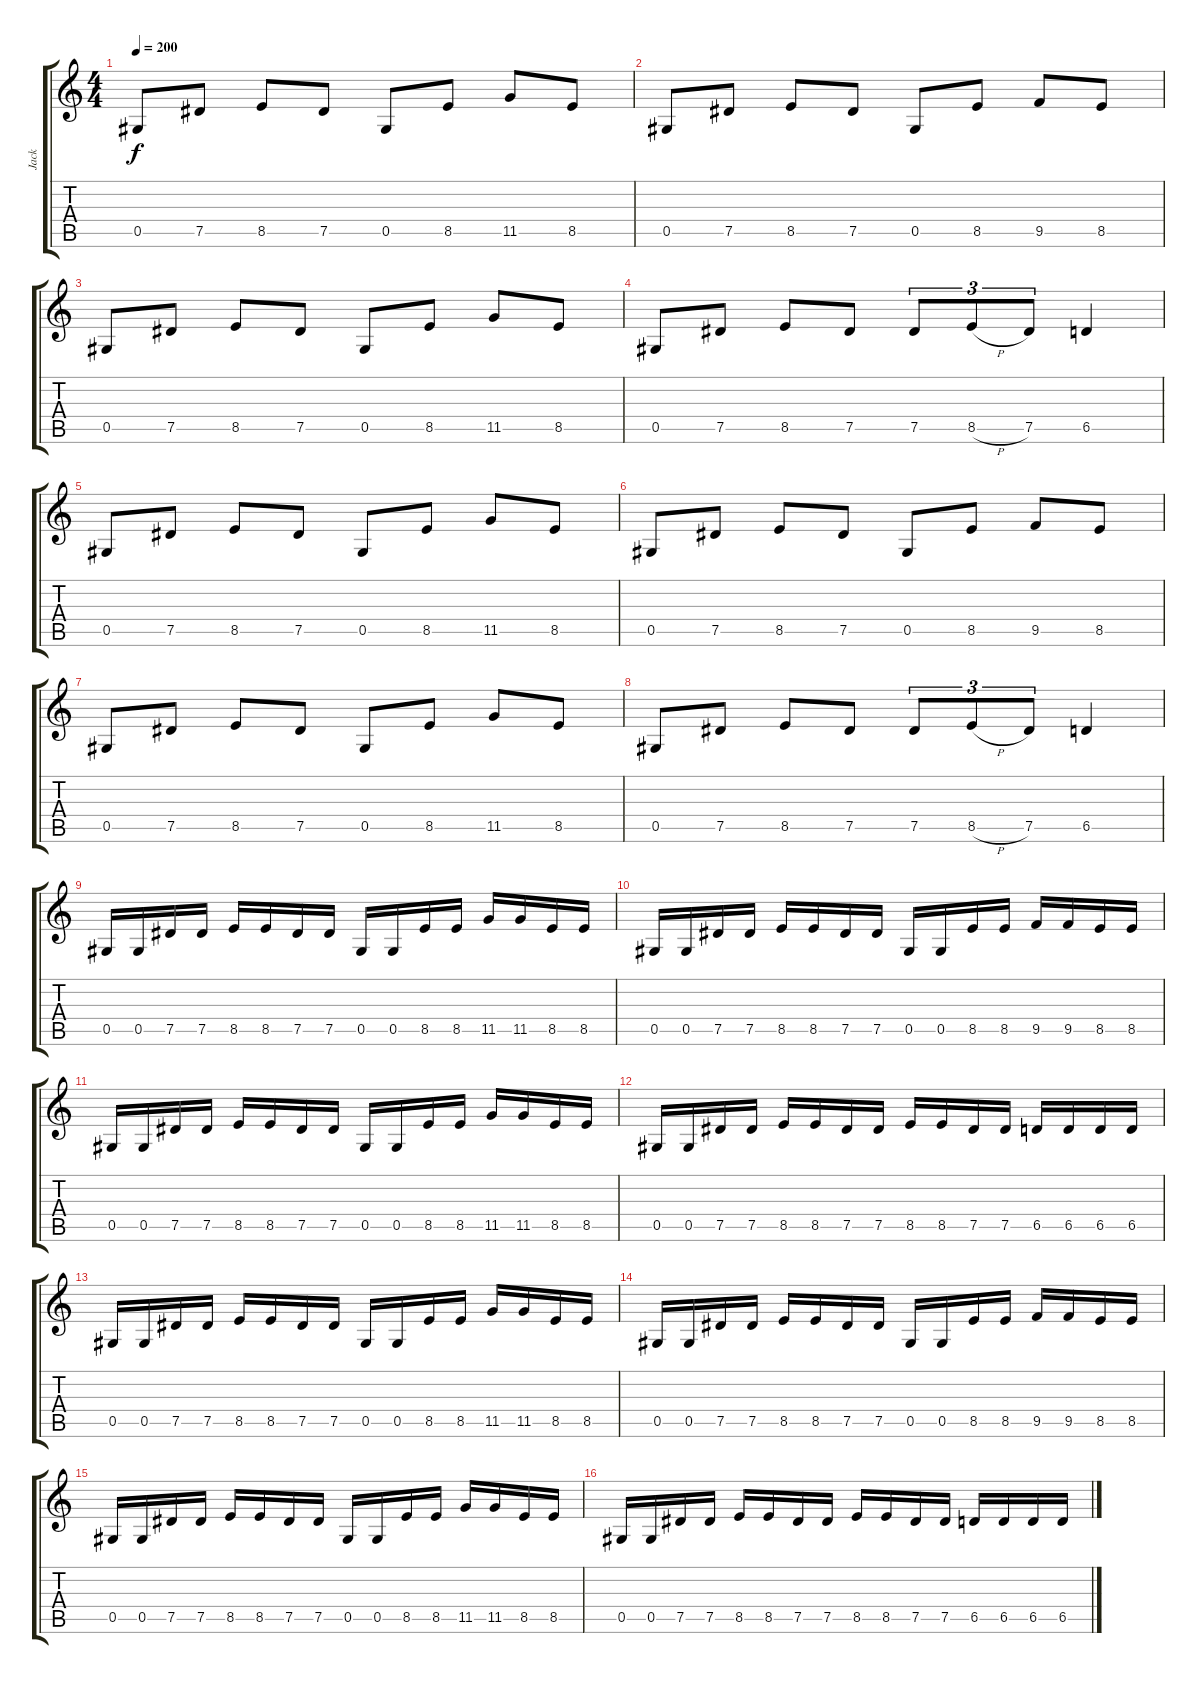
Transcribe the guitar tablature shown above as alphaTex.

\track ("Jack" "Jack") {instrument distortionguitar}
\staff {score tabs}
\tuning (Eb4 Bb3 Gb3 Db3 Ab2 Eb2) {hide}
\ts (4 4)
\tempo 200
\clef g2
\ks c
0.5.8{dy f} 7.5.8 8.5.8 7.5.8 0.5.8 8.5.8 11.5.8 8.5.8 |
0.5.8 7.5.8 8.5.8 7.5.8 0.5.8 8.5.8 9.5.8 8.5.8 |
0.5.8 7.5.8 8.5.8 7.5.8 0.5.8 8.5.8 11.5.8 8.5.8 |
0.5.8 7.5.8 8.5.8 7.5.8 7.5.8{tu (3 2)} 8.5{h}.8{tu (3 2)} 7.5.8{tu (3 2)} 6.5.4 |
0.5.8 7.5.8 8.5.8 7.5.8 0.5.8 8.5.8 11.5.8 8.5.8 |
0.5.8 7.5.8 8.5.8 7.5.8 0.5.8 8.5.8 9.5.8 8.5.8 |
0.5.8 7.5.8 8.5.8 7.5.8 0.5.8 8.5.8 11.5.8 8.5.8 |
0.5.8 7.5.8 8.5.8 7.5.8 7.5.8{tu (3 2)} 8.5{h}.8{tu (3 2)} 7.5.8{tu (3 2)} 6.5.4 |
0.5.16 0.5.16 7.5.16 7.5.16 8.5.16 8.5.16 7.5.16 7.5.16 0.5.16 0.5.16 8.5.16 8.5.16 11.5.16 11.5.16 8.5.16 8.5.16 |
0.5.16 0.5.16 7.5.16 7.5.16 8.5.16 8.5.16 7.5.16 7.5.16 0.5.16 0.5.16 8.5.16 8.5.16 9.5.16 9.5.16 8.5.16 8.5.16 |
0.5.16 0.5.16 7.5.16 7.5.16 8.5.16 8.5.16 7.5.16 7.5.16 0.5.16 0.5.16 8.5.16 8.5.16 11.5.16 11.5.16 8.5.16 8.5.16 |
0.5.16 0.5.16 7.5.16 7.5.16 8.5.16 8.5.16 7.5.16 7.5.16 8.5.16 8.5.16 7.5.16 7.5.16 6.5.16 6.5.16 6.5.16 6.5.16 |
0.5.16 0.5.16 7.5.16 7.5.16 8.5.16 8.5.16 7.5.16 7.5.16 0.5.16 0.5.16 8.5.16 8.5.16 11.5.16 11.5.16 8.5.16 8.5.16 |
0.5.16 0.5.16 7.5.16 7.5.16 8.5.16 8.5.16 7.5.16 7.5.16 0.5.16 0.5.16 8.5.16 8.5.16 9.5.16 9.5.16 8.5.16 8.5.16 |
0.5.16 0.5.16 7.5.16 7.5.16 8.5.16 8.5.16 7.5.16 7.5.16 0.5.16 0.5.16 8.5.16 8.5.16 11.5.16 11.5.16 8.5.16 8.5.16 |
0.5.16 0.5.16 7.5.16 7.5.16 8.5.16 8.5.16 7.5.16 7.5.16 8.5.16 8.5.16 7.5.16 7.5.16 6.5.16 6.5.16 6.5.16 6.5.16
